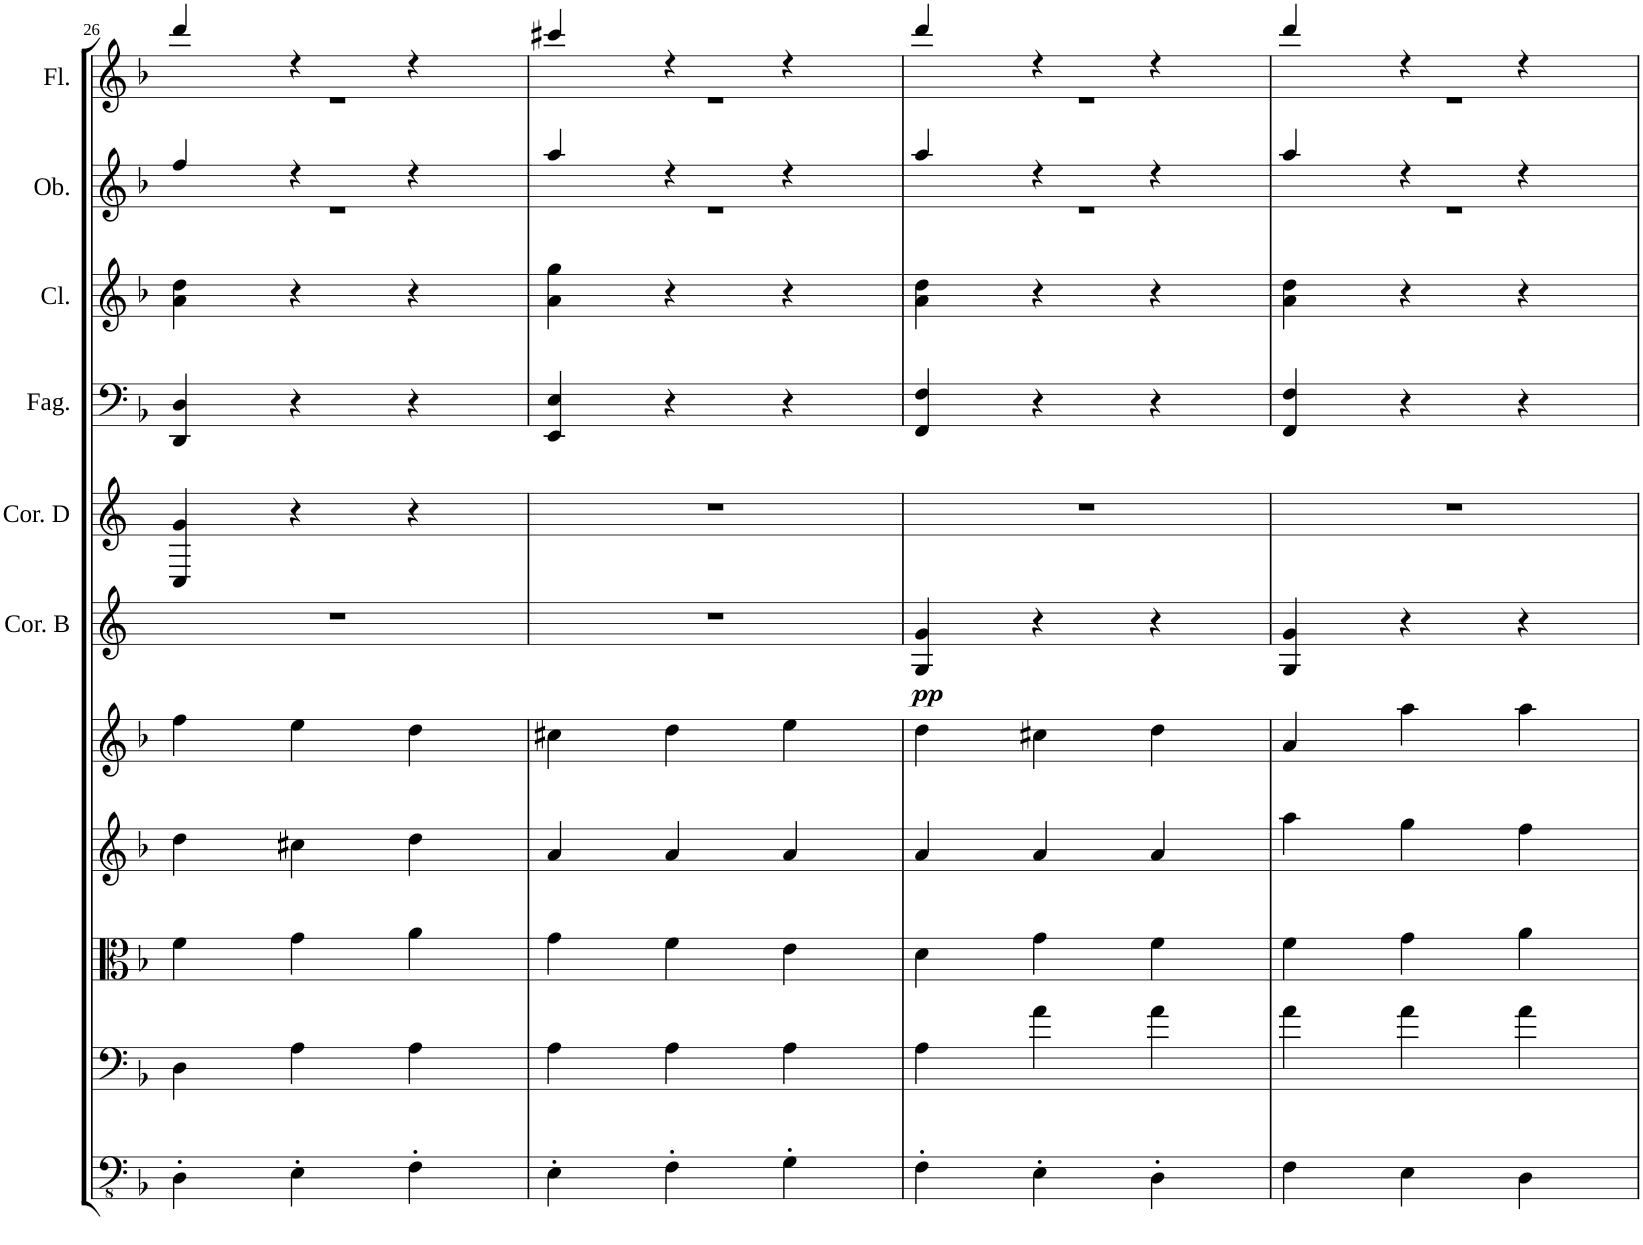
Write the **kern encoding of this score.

**kern	**kern	**kern	**kern	**kern	**kern	**dynam	**kern	**kern	**kern	**kern	**kern
*part11	*part10	*part9	*part8	*part7	*part6	*part6	*part5	*part4	*part3	*part2	*part1
*staff11	*staff10	*staff9	*staff8	*staff7	*staff6	*staff6	*staff5	*staff4	*staff3	*staff2	*staff1
*I"Basso	*I"Violoncello	*I"Viola	*I"Violino II	*I"Violino I	*I"Corni in B	*	*I"Corni in D	*I"Fagotti	*I"Clarinetti in C	*I"Oboi	*I"Flauti
*	*	*	*	*	*I'Cor. B	*	*I'Cor. D	*I'Fag.	*I'Cl.	*I'Ob.	*I'Fl.
!!LO:PB:g=z
*clefFv4	*clefF4	*clefC3	*clefG2	*clefG2	*clefG2	*	*clefG2	*clefF4	*clefG2	*clefG2	*clefG2
*	*	*	*	*	*Trd1c2	*	*Trd6c10	*	*Trd1c2	*	*
*k[b-]	*k[b-]	*k[b-]	*k[b-]	*k[b-]	*k[f#]	*	*k[b-e-a-]	*k[b-]	*k[b-]	*k[b-]	*k[b-]
*M3/4	*M3/4	*M3/4	*M3/4	*M3/4	*M3/4	*	*M3/4	*M3/4	*M3/4	*M3/4	*M3/4
=26	=26	=26	=26	=26	=26	=26	=26	=26	=26	=26	=26
*	*	*	*	*	*	*	*	*	*	*^	*^
4DD'\	4D'\	4f'\	4dd'\	4ff'\	2.r	.	4C/' 4g/'	4DD/' 4D/'	4a\' 4dd\'	4ff'/	2.r	4ddd'/	2.r
4EE'\	4A'\	4g'\	4cc#X'\	4ee'\	.	.	4r	4r	4r	4r	.	4r	.
4FF'\	4A'\	4a'\	4dd'\	4dd'\	.	.	4r	4r	4r	4r	.	4r	.
=27	=27	=27	=27	=27	=27	=27	=27	=27	=27	=27	=27	=27	=27
4EE'\	4A'\	4g'\	4a'/	4cc#X'\	2.r	.	2.r	4EE/' 4E/'	4a\' 4gg\'	4aa'/	2.r	4ccc#X'/	2.r
4FF'\	4A'\	4f'\	4a'/	4dd'\	.	.	.	4r	4r	4r	.	4r	.
4GG'\	4A'\	4e'\	4a'/	4ee'\	.	.	.	4r	4r	4r	.	4r	.
=28	=28	=28	=28	=28	=28	=28	=28	=28	=28	=28	=28	=28	=28
!	!	!	!	!	!	!LO:DY:b	!	!	!	!	!	!	!
4FF'\	4A'\	4d'\	4a'/	4dd'\	4G/' 4g/'	pp	2.r	4FF/' 4F/'	4a\' 4dd\'	4aa'/	2.r	4ddd'/	2.r
4EE'\	4a'\	4g'\	4a'/	4cc#X'\	4r	.	.	4r	4r	4r	.	4r	.
4DD'\	4a'\	4f'\	4a'/	4dd'\	4r	.	.	4r	4r	4r	.	4r	.
=29	=29	=29	=29	=29	=29	=29	=29	=29	=29	=29	=29	=29	=29
4FF'\	4a'\	4f'\	4aa'\	4a'/	4G/' 4g/'	.	2.r	4FF/' 4F/'	4a\' 4dd\'	4aa'/	2.r	4ddd'/	2.r
4EE'\	4a'\	4g'\	4gg'\	4aa'\	4r	.	.	4r	4r	4r	.	4r	.
4DD'\	4a'\	4a'\	4ff'\	4aa'\	4r	.	.	4r	4r	4r	.	4r	.
*	*	*	*	*	*	*	*	*	*	*v	*v	*	*
*	*	*	*	*	*	*	*	*	*	*	*v	*v
=	=	=	=	=	=	=	=	=	=	=	=
*-	*-	*-	*-	*-	*-	*-	*-	*-	*-	*-	*-
